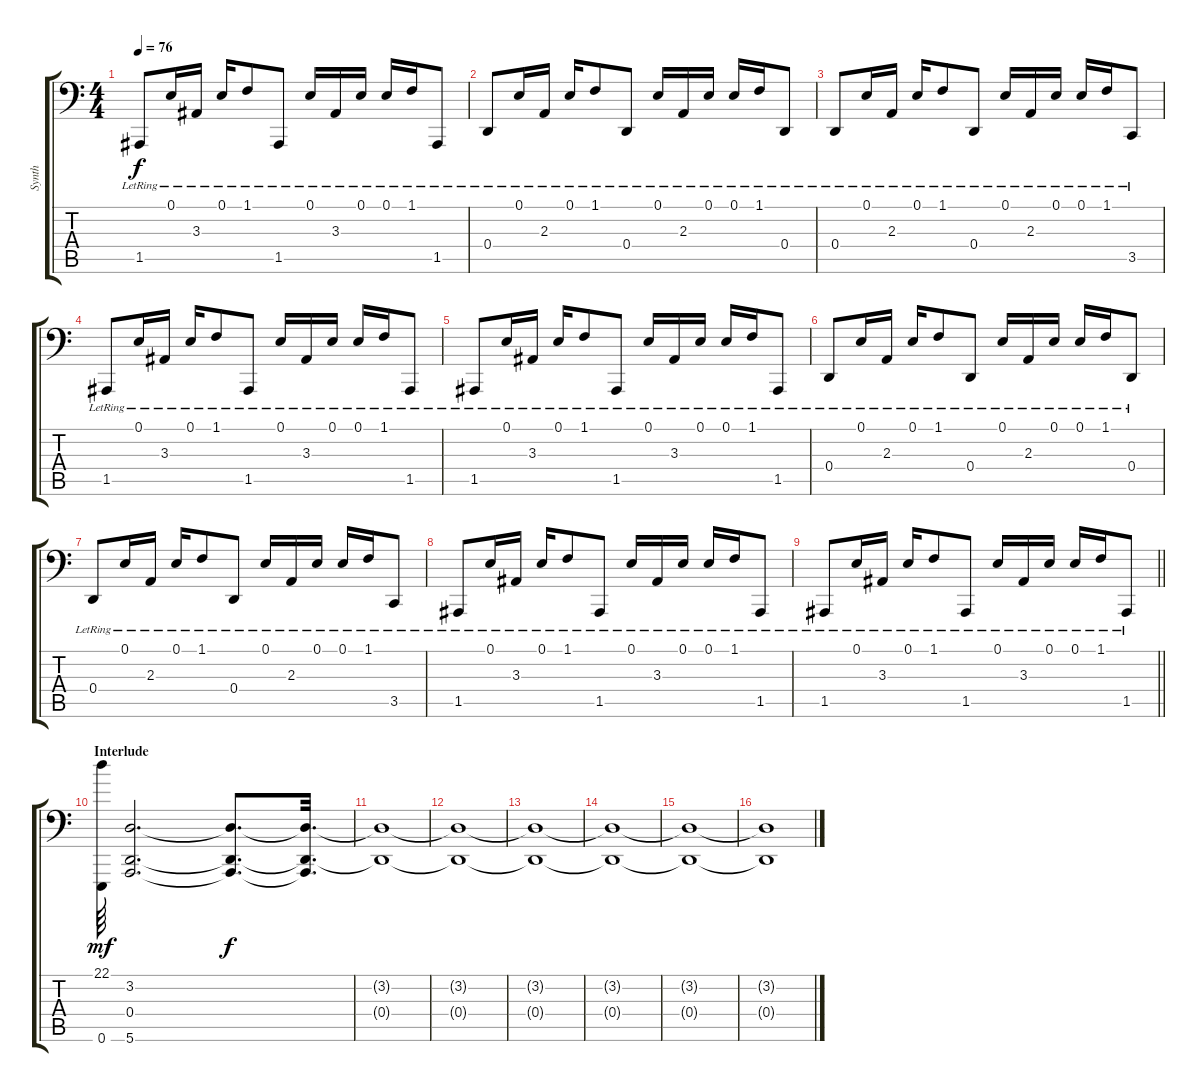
\track ("Synth" "Synth") {instrument harpsichord}
\staff {score tabs}
\tuning (E3 B2 G2 D2 A1 E1) {hide}
\ts (4 4)
\tempo 76
\clef f4
\ks c
1.5{lr}.8{dy f} 0.1{lr}.16 3.3{lr}.16 0.1{lr}.16 1.1{lr}.8 1.5{lr}.8 0.1{lr}.16 3.3{lr}.16 0.1{lr}.16 0.1{lr}.16 1.1{lr}.16 1.5{lr}.8 |
0.4{lr}.8 0.1{lr}.16 2.3{lr}.16 0.1{lr}.16 1.1{lr}.8 0.4{lr}.8 0.1{lr}.16 2.3{lr}.16 0.1{lr}.16 0.1{lr}.16 1.1{lr}.16 0.4{lr}.8 |
0.4{lr}.8 0.1{lr}.16 2.3{lr}.16 0.1{lr}.16 1.1{lr}.8 0.4{lr}.8 0.1{lr}.16 2.3{lr}.16 0.1{lr}.16 0.1{lr}.16 1.1{lr}.16 3.5{lr}.8 |
1.5{lr}.8 0.1{lr}.16 3.3{lr}.16 0.1{lr}.16 1.1{lr}.8 1.5{lr}.8 0.1{lr}.16 3.3{lr}.16 0.1{lr}.16 0.1{lr}.16 1.1{lr}.16 1.5{lr}.8 |
1.5{lr}.8 0.1{lr}.16 3.3{lr}.16 0.1{lr}.16 1.1{lr}.8 1.5{lr}.8 0.1{lr}.16 3.3{lr}.16 0.1{lr}.16 0.1{lr}.16 1.1{lr}.16 1.5{lr}.8 |
0.4{lr}.8 0.1{lr}.16 2.3{lr}.16 0.1{lr}.16 1.1{lr}.8 0.4{lr}.8 0.1{lr}.16 2.3{lr}.16 0.1{lr}.16 0.1{lr}.16 1.1{lr}.16 0.4{lr}.8 |
0.4{lr}.8 0.1{lr}.16 2.3{lr}.16 0.1{lr}.16 1.1{lr}.8 0.4{lr}.8 0.1{lr}.16 2.3{lr}.16 0.1{lr}.16 0.1{lr}.16 1.1{lr}.16 3.5{lr}.8 |
1.5{lr}.8 0.1{lr}.16 3.3{lr}.16 0.1{lr}.16 1.1{lr}.8 1.5{lr}.8 0.1{lr}.16 3.3{lr}.16 0.1{lr}.16 0.1{lr}.16 1.1{lr}.16 1.5{lr}.8 |
\barLineRight lightlight
1.5{lr}.8 0.1{lr}.16 3.3{lr}.16 0.1{lr}.16 1.1{lr}.8 1.5{lr}.8 0.1{lr}.16 3.3{lr}.16 0.1{lr}.16 0.1{lr}.16 1.1{lr}.16 1.5{lr}.8 |
\section ("" "Interlude")
(22.1 0.6).64{dy mf} (3.2 0.4 5.6).2{d instrument lead2sawtooth} (3.2{t} 0.4{t} 5.6{t}).8{d dy f} (3.2{t} 0.4{t} 5.6{t}).32{d} |
(3.2{t} 0.4{t}).1 |
(3.2{t} 0.4{t}).1 |
(3.2{t} 0.4{t}).1 |
(3.2{t} 0.4{t}).1 |
(3.2{t} 0.4{t}).1 |
(3.2{t} 0.4{t}).1
